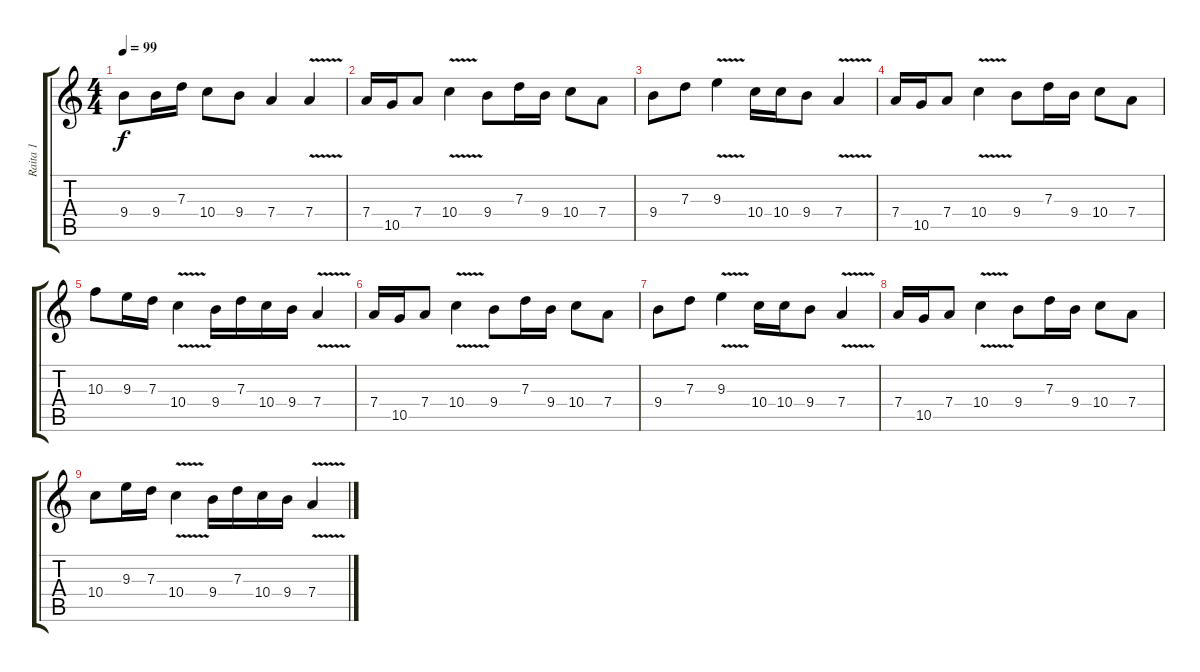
\track ("Raita 1" "Raita 1") {instrument distortionguitar}
\staff {score tabs}
\tuning (E4 B3 G3 D3 A2 E2) {hide}
\ts (4 4)
\tempo 99
\clef g2
\ks c
9.4.8{dy f} 9.4.16 7.3.16 10.4.8 9.4.8 7.4.4 7.4{v}.4 |
7.4.16 10.5.16 7.4.8 10.4{v}.4 9.4.8 7.3.16 9.4.16 10.4.8 7.4.8 |
9.4.8 7.3.8 9.3{v}.4 10.4.16 10.4.16 9.4.8 7.4{v}.4 |
7.4.16 10.5.16 7.4.8 10.4{v}.4 9.4.8 7.3.16 9.4.16 10.4.8 7.4.8 |
10.3.8 9.3.16 7.3.16 10.4{v}.4 9.4.16 7.3.16 10.4.16 9.4.16 7.4{v}.4 |
7.4.16 10.5.16 7.4.8 10.4{v}.4 9.4.8 7.3.16 9.4.16 10.4.8 7.4.8 |
9.4.8 7.3.8 9.3{v}.4 10.4.16 10.4.16 9.4.8 7.4{v}.4 |
7.4.16 10.5.16 7.4.8 10.4{v}.4 9.4.8 7.3.16 9.4.16 10.4.8 7.4.8 |
10.4.8 9.3.16 7.3.16 10.4{v}.4 9.4.16 7.3.16 10.4.16 9.4.16 7.4{v}.4
